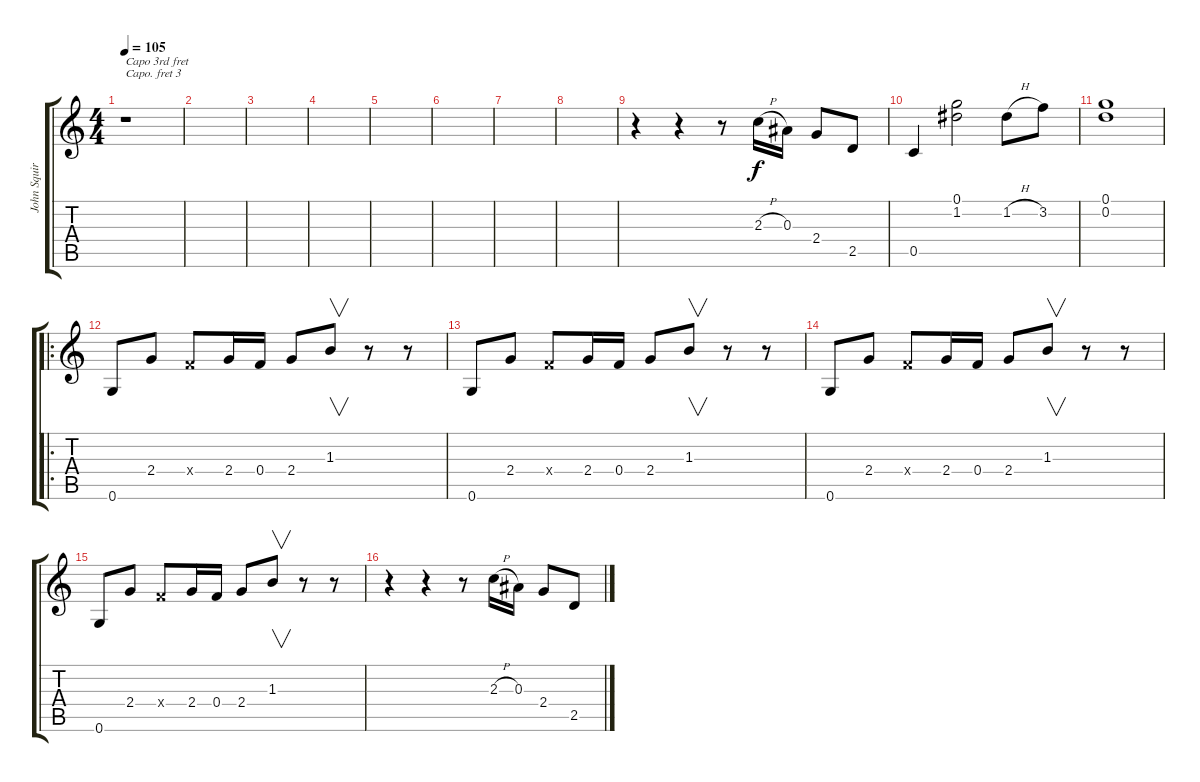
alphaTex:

\track ("John Squire -guitar" "John Squir") {instrument overdrivenguitar}
\staff {score tabs}
\capo 3
\tuning (E4 B3 G3 D3 A2 E2) {hide}
\ts (4 4)
\tempo 105
\clef g2
\ks c
r.1{txt "Capo 3rd fret" dy f instrument overdrivenguitar} |
|
|
|
|
|
|
|
r.4 r.4 r.8 2.3{h}.16 0.3.16 2.4.8 2.5.8 |
0.5.4 (0.1 1.2).2 1.2{h}.8 3.2.8 |
(0.1 0.2).1 |
\ro
0.6.8{volume 13 balance 2} 2.4.8 0.4{x}.8 2.4.16 0.4.16 2.4.8 1.3.8{v} r.8 r.8 |
0.6.8 2.4.8 0.4{x}.8 2.4.16 0.4.16 2.4.8 1.3.8{v} r.8 r.8 |
0.6.8 2.4.8 0.4{x}.8 2.4.16 0.4.16 2.4.8 1.3.8{v} r.8 r.8 |
0.6.8 2.4.8 0.4{x}.8 2.4.16 0.4.16 2.4.8 1.3.8{v} r.8 r.8 |
r.4 r.4 r.8 2.3{h}.16 0.3.16 2.4.8 2.5.8
